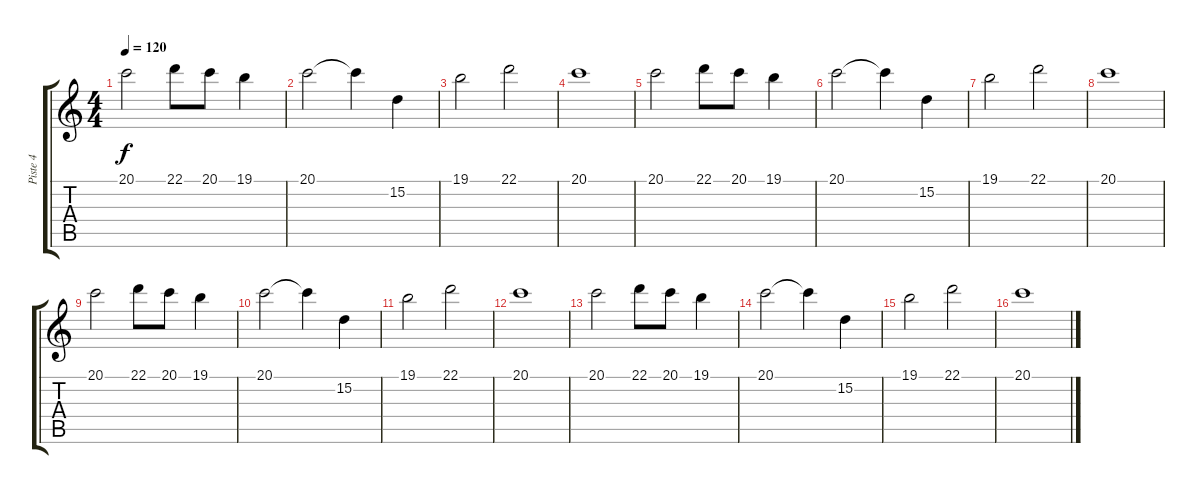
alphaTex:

\track ("Piste 4" "Piste 4") {instrument stringensemble1}
\staff {score tabs}
\tuning (E4 B3 G3 D3 A2 E2) {hide}
\ts (4 4)
\tempo 120
\clef g2
\ks c
20.1.2{dy f} 22.1.8 20.1.8 19.1.4 |
20.1.2 20.1{t}.4 15.2.4 |
19.1.2 22.1.2 |
20.1.1 |
20.1.2 22.1.8 20.1.8 19.1.4 |
20.1.2 20.1{t}.4 15.2.4 |
19.1.2 22.1.2 |
20.1.1 |
20.1.2 22.1.8 20.1.8 19.1.4 |
20.1.2 20.1{t}.4 15.2.4 |
19.1.2 22.1.2 |
20.1.1 |
20.1.2 22.1.8 20.1.8 19.1.4 |
20.1.2 20.1{t}.4 15.2.4 |
19.1.2 22.1.2 |
20.1.1
